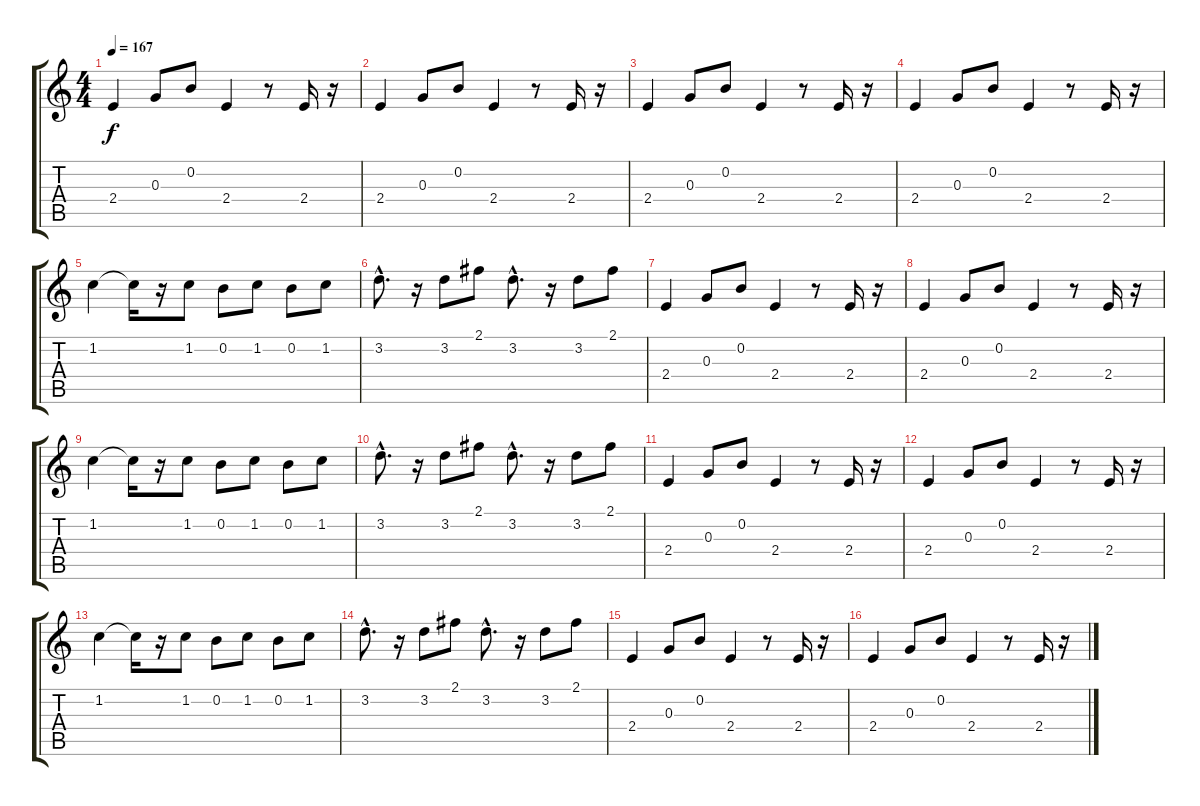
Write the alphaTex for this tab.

\track "" {instrument electricguitarjazz}
\staff {score tabs}
\tuning (E4 B3 G3 D3 A2 E2) {hide}
\ts (4 4)
\tempo 167
\clef g2
\ks c
2.4.4{dy f} 0.3.8 0.2.8 2.4.4 r.8 2.4.16 r.16 |
2.4.4 0.3.8 0.2.8 2.4.4 r.8 2.4.16 r.16 |
2.4.4 0.3.8 0.2.8 2.4.4 r.8 2.4.16 r.16 |
2.4.4 0.3.8 0.2.8 2.4.4 r.8 2.4.16 r.16 |
1.2.4 1.2{t}.16 r.16 1.2.8 0.2.8 1.2.8 0.2.8 1.2.8 |
3.2{hac}.8{d} r.16 3.2.8 2.1.8 3.2{hac}.8{d} r.16 3.2.8 2.1.8 |
2.4.4 0.3.8 0.2.8 2.4.4 r.8 2.4.16 r.16 |
2.4.4 0.3.8 0.2.8 2.4.4 r.8 2.4.16 r.16 |
1.2.4 1.2{t}.16 r.16 1.2.8 0.2.8 1.2.8 0.2.8 1.2.8 |
3.2{hac}.8{d} r.16 3.2.8 2.1.8 3.2{hac}.8{d} r.16 3.2.8 2.1.8 |
2.4.4 0.3.8 0.2.8 2.4.4 r.8 2.4.16 r.16 |
2.4.4 0.3.8 0.2.8 2.4.4 r.8 2.4.16 r.16 |
1.2.4 1.2{t}.16 r.16 1.2.8 0.2.8 1.2.8 0.2.8 1.2.8 |
3.2{hac}.8{d} r.16 3.2.8 2.1.8 3.2{hac}.8{d} r.16 3.2.8 2.1.8 |
2.4.4 0.3.8 0.2.8 2.4.4 r.8 2.4.16 r.16 |
2.4.4 0.3.8 0.2.8 2.4.4 r.8 2.4.16 r.16
